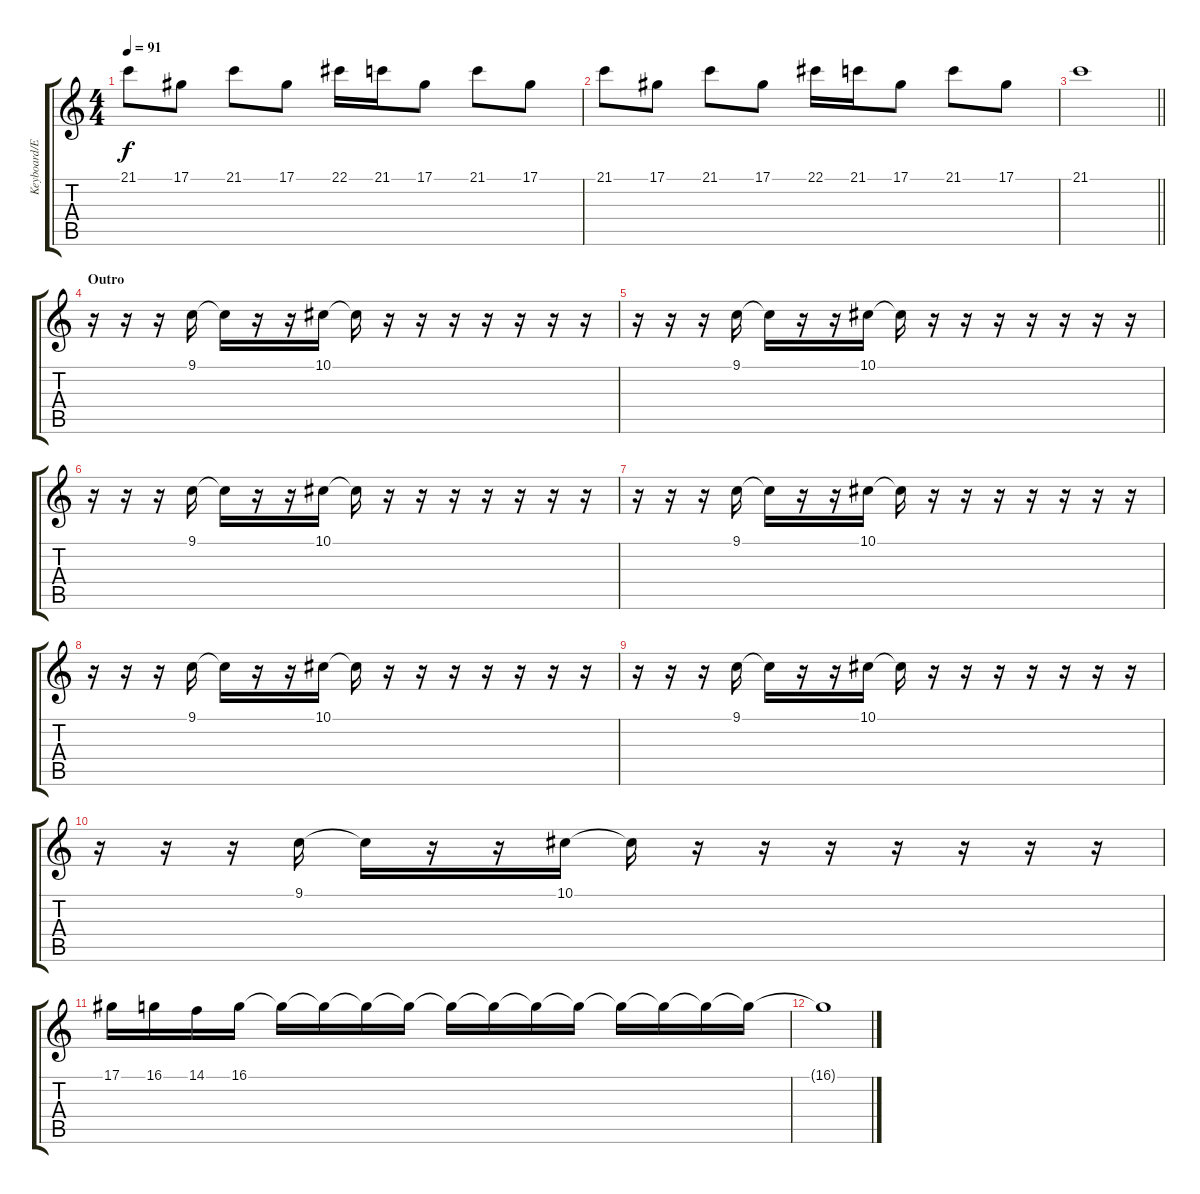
\track ("Keyboard/Extra Guitar" "Keyboard/E") {instrument lead1square}
\staff {score tabs}
\tuning (Eb4 Bb3 Gb3 Db3 Ab2 Eb2) {hide}
\ts (4 4)
\tempo 91
\clef g2
\ks c
21.1.8{dy f} 17.1.8 21.1.8 17.1.8 22.1.16 21.1.16 17.1.8 21.1.8 17.1.8 |
21.1.8 17.1.8 21.1.8 17.1.8 22.1.16 21.1.16 17.1.8 21.1.8 17.1.8 |
\barLineRight lightlight
21.1.1 |
\section ("" "Outro")
r.16{volume 8 instrument pad4choir} r.16 r.16 9.1.16 9.1{t}.16 r.16 r.16 10.1.16 10.1{t}.16 r.16 r.16 r.16 r.16 r.16 r.16 r.16 |
r.16 r.16 r.16 9.1.16 9.1{t}.16 r.16 r.16 10.1.16 10.1{t}.16 r.16 r.16 r.16 r.16 r.16 r.16 r.16 |
r.16 r.16 r.16 9.1.16 9.1{t}.16 r.16 r.16 10.1.16 10.1{t}.16 r.16 r.16 r.16 r.16 r.16 r.16 r.16 |
r.16 r.16 r.16 9.1.16 9.1{t}.16 r.16 r.16 10.1.16 10.1{t}.16 r.16 r.16 r.16 r.16 r.16 r.16 r.16 |
r.16 r.16 r.16 9.1.16 9.1{t}.16 r.16 r.16 10.1.16 10.1{t}.16 r.16 r.16 r.16 r.16 r.16 r.16 r.16 |
r.16 r.16 r.16 9.1.16 9.1{t}.16 r.16 r.16 10.1.16 10.1{t}.16 r.16 r.16 r.16 r.16 r.16 r.16 r.16 |
r.16 r.16 r.16 9.1.16 9.1{t}.16 r.16 r.16 10.1.16 10.1{t}.16 r.16 r.16 r.16 r.16 r.16 r.16 r.16 |
17.1.16{volume 8 instrument vibraphone} 16.1.16 14.1.16 16.1.16 16.1{t}.16 16.1{t}.16 16.1{t}.16 16.1{t}.16 16.1{t}.16 16.1{t}.16 16.1{t}.16 16.1{t}.16 16.1{t}.16 16.1{t}.16 16.1{t}.16 16.1{t}.16 |
16.1{t}.1
